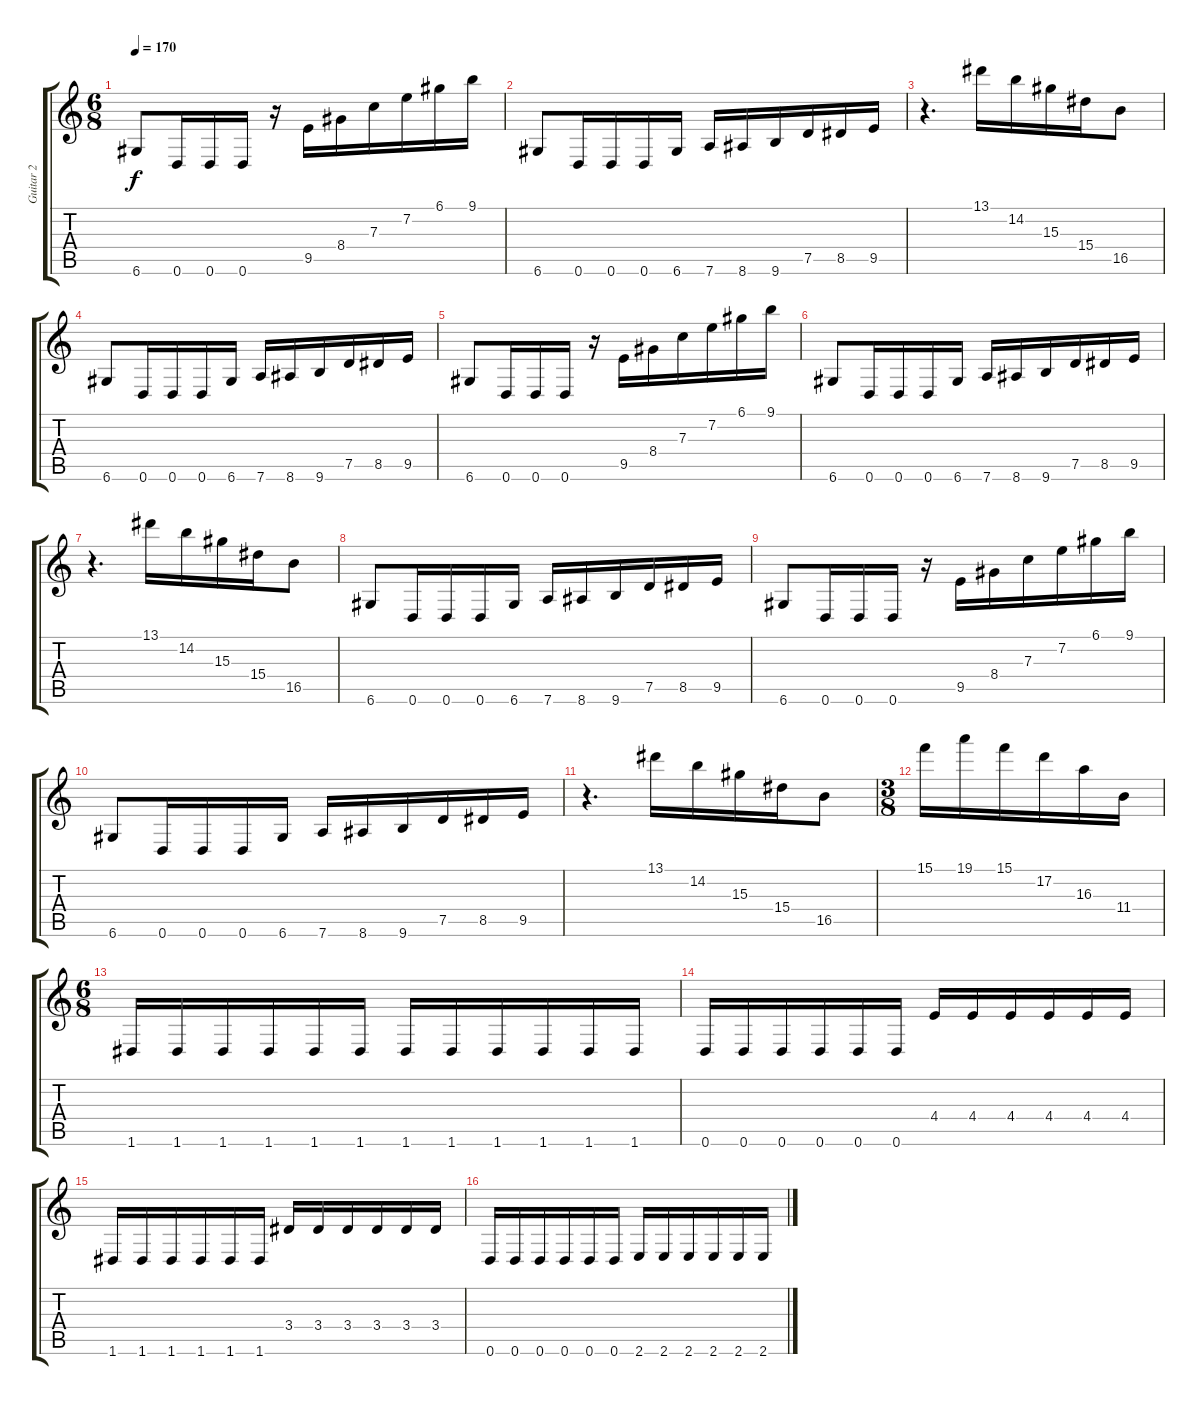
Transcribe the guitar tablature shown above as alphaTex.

\track ("Guitar 2" "Guitar 2") {instrument distortionguitar}
\staff {score tabs}
\tuning (D4 A3 F3 C3 G2 D2) {hide}
\ts (6 8)
\tempo 170
\clef g2
\ks c
6.6.8{dy f} 0.6.16 0.6.16 0.6.16 r.16 9.5.16 8.4.16 7.3.16 7.2.16 6.1.16 9.1.16 |
6.6.8 0.6.16 0.6.16 0.6.16 6.6.16 7.6.16 8.6.16 9.6.16 7.5.16 8.5.16 9.5.16 |
r.4{d} 13.1.16 14.2.16 15.3.16 15.4.16 16.5.8 |
6.6.8 0.6.16 0.6.16 0.6.16 6.6.16 7.6.16 8.6.16 9.6.16 7.5.16 8.5.16 9.5.16 |
6.6.8 0.6.16 0.6.16 0.6.16 r.16 9.5.16 8.4.16 7.3.16 7.2.16 6.1.16 9.1.16 |
6.6.8 0.6.16 0.6.16 0.6.16 6.6.16 7.6.16 8.6.16 9.6.16 7.5.16 8.5.16 9.5.16 |
r.4{d} 13.1.16 14.2.16 15.3.16 15.4.16 16.5.8 |
6.6.8 0.6.16 0.6.16 0.6.16 6.6.16 7.6.16 8.6.16 9.6.16 7.5.16 8.5.16 9.5.16 |
6.6.8 0.6.16 0.6.16 0.6.16 r.16 9.5.16 8.4.16 7.3.16 7.2.16 6.1.16 9.1.16 |
6.6.8 0.6.16 0.6.16 0.6.16 6.6.16 7.6.16 8.6.16 9.6.16 7.5.16 8.5.16 9.5.16 |
r.4{d} 13.1.16 14.2.16 15.3.16 15.4.16 16.5.8 |
\ts (3 8)
15.1.16 19.1.16 15.1.16 17.2.16 16.3.16 11.4.16 |
\ts (6 8)
1.6.16 1.6.16 1.6.16 1.6.16 1.6.16 1.6.16 1.6.16 1.6.16 1.6.16 1.6.16 1.6.16 1.6.16 |
0.6.16 0.6.16 0.6.16 0.6.16 0.6.16 0.6.16 4.4.16 4.4.16 4.4.16 4.4.16 4.4.16 4.4.16 |
1.6.16 1.6.16 1.6.16 1.6.16 1.6.16 1.6.16 3.4.16 3.4.16 3.4.16 3.4.16 3.4.16 3.4.16 |
0.6.16 0.6.16 0.6.16 0.6.16 0.6.16 0.6.16 2.6.16 2.6.16 2.6.16 2.6.16 2.6.16 2.6.16
